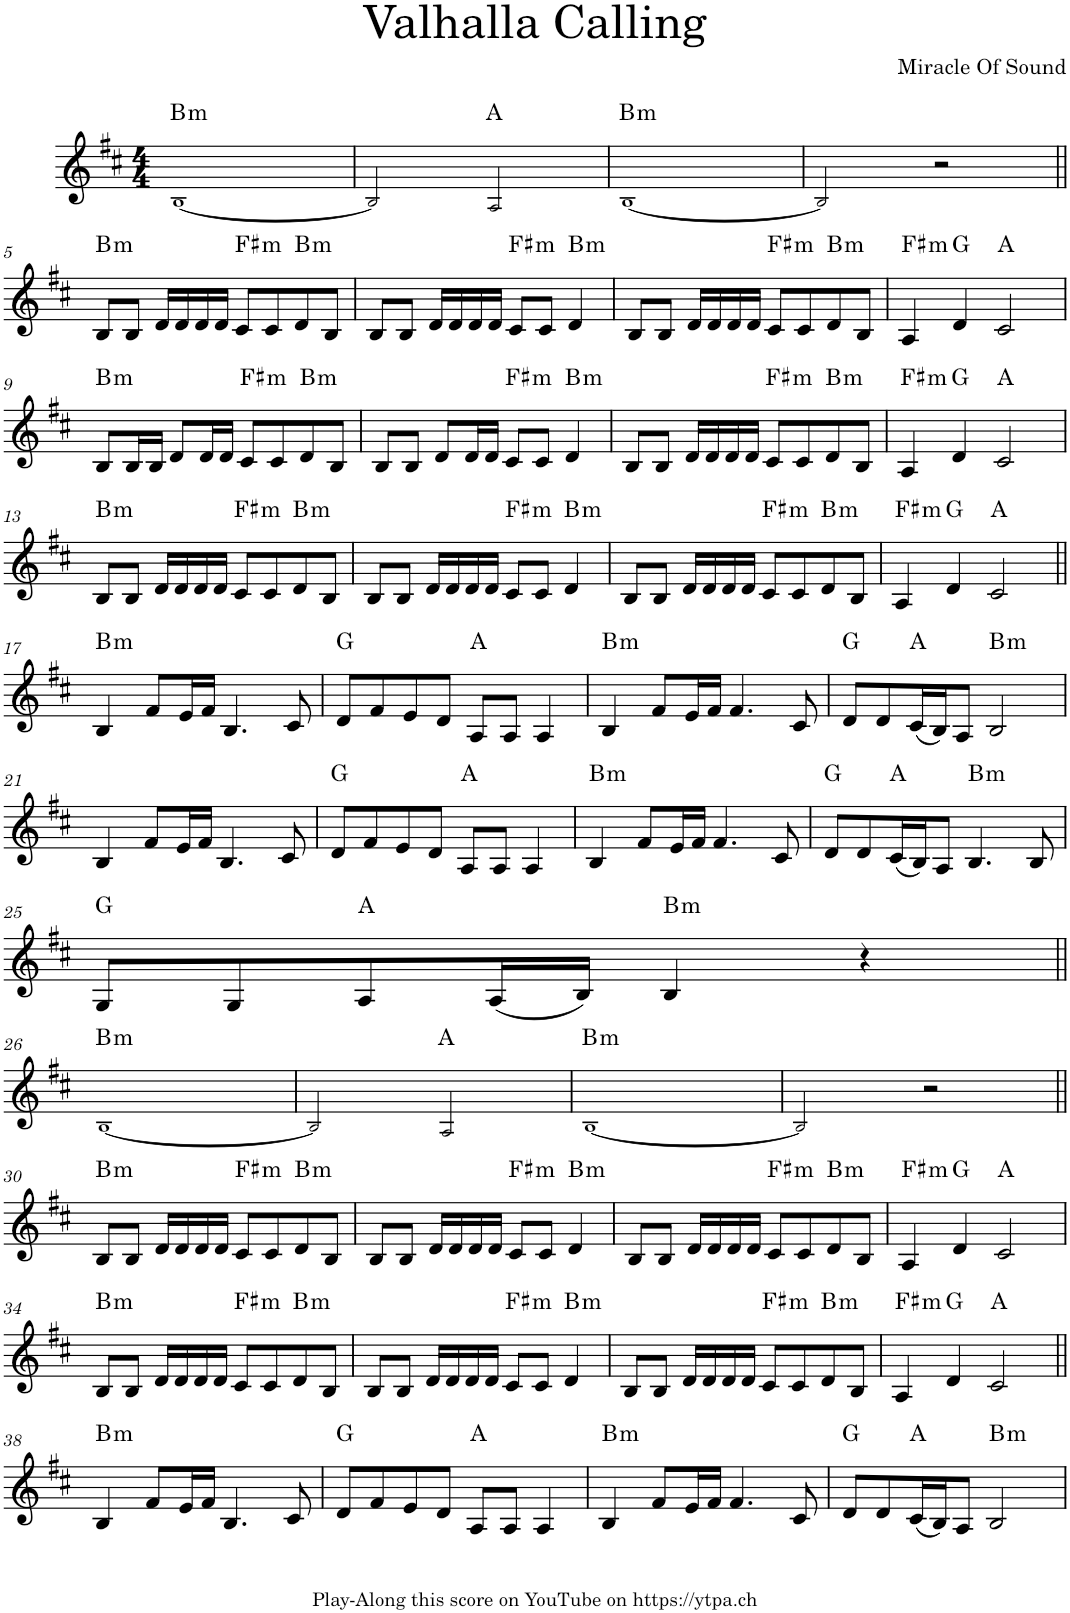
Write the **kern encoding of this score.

**kern	**harte
*part1	*part1
*staff1	*
*I"Piano	*
*I'Pno.	*
*clefG2	*
*k[f#c#]	*
*M4/4	*
=1	=1
!	!LO:H:kt=m
[1B!	B:min
=2	=2
2B!/]	.
2A!/	A:maj
=3	=3
!	!LO:H:kt=m
[1B!	B:min
=4	=4
2B!/]	.
2r	.
!!LO:LB:g=z
=5||	=5||
!	!LO:H:kt=m
8B/L	B:min
8B/J	.
16d/LL	.
16d/	.
16d/	.
16d/JJ	.
!	!LO:H:kt=m
8c#/L	F#:min
8c#/	.
!	!LO:H:kt=m
8d/	B:min
8B/J	.
=6	=6
8B/L	.
8B/J	.
16d/LL	.
16d/	.
16d/	.
16d/JJ	.
!	!LO:H:kt=m
8c#/L	F#:min
8c#/J	.
!	!LO:H:kt=m
4d/	B:min
=7	=7
8B/L	.
8B/J	.
16d/LL	.
16d/	.
16d/	.
16d/JJ	.
!	!LO:H:kt=m
8c#/L	F#:min
8c#/	.
!	!LO:H:kt=m
8d/	B:min
8B/J	.
=8	=8
!	!LO:H:kt=m
4A/	F#:min
4d/	G:maj
2c#/	A:maj
!!LO:LB:g=z
=9	=9
!	!LO:H:kt=m
8B/L	B:min
16B/L	.
16B/JJ	.
8d/L	.
16d/L	.
16d/JJ	.
!	!LO:H:kt=m
8c#/L	F#:min
8c#/	.
!	!LO:H:kt=m
8d/	B:min
8B/J	.
=10	=10
8B/L	.
8B/J	.
8d/L	.
16d/L	.
16d/JJ	.
!	!LO:H:kt=m
8c#/L	F#:min
8c#/J	.
!	!LO:H:kt=m
4d/	B:min
=11	=11
8B/L	.
8B/J	.
16d/LL	.
16d/	.
16d/	.
16d/JJ	.
!	!LO:H:kt=m
8c#/L	F#:min
8c#/	.
!	!LO:H:kt=m
8d/	B:min
8B/J	.
=12	=12
!	!LO:H:kt=m
4A/	F#:min
4d/	G:maj
2c#/	A:maj
!!LO:LB:g=z
=13	=13
!	!LO:H:kt=m
8B/L	B:min
8B/J	.
16d/LL	.
16d/	.
16d/	.
16d/JJ	.
!	!LO:H:kt=m
8c#/L	F#:min
8c#/	.
!	!LO:H:kt=m
8d/	B:min
8B/J	.
=14	=14
8B/L	.
8B/J	.
16d/LL	.
16d/	.
16d/	.
16d/JJ	.
!	!LO:H:kt=m
8c#/L	F#:min
8c#/J	.
!	!LO:H:kt=m
4d/	B:min
=15	=15
8B/L	.
8B/J	.
16d/LL	.
16d/	.
16d/	.
16d/JJ	.
!	!LO:H:kt=m
8c#/L	F#:min
8c#/	.
!	!LO:H:kt=m
8d/	B:min
8B/J	.
=16	=16
!	!LO:H:kt=m
4A/	F#:min
4d/	G:maj
2c#/	A:maj
!!LO:LB:g=z
=17||	=17||
!	!LO:H:kt=m
4B/	B:min
8f#/L	.
16e/L	.
16f#/JJ	.
4.B/	.
8c#/	.
=18	=18
8d/L	G:maj
8f#/	.
8e/	.
8d/J	.
8A/L	A:maj
8A/J	.
4A/	.
=19	=19
!	!LO:H:kt=m
4B/	B:min
8f#/L	.
16e/L	.
16f#/JJ	.
4.f#/	.
8c#/	.
=20	=20
8d/L	G:maj
8d/	.
(16c#/L	A:maj
16B/J)	.
8A/J	.
!	!LO:H:kt=m
2B/	B:min
!!LO:LB:g=z
=21	=21
4B/	.
8f#/L	.
16e/L	.
16f#/JJ	.
4.B/	.
8c#/	.
=22	=22
8d/L	G:maj
8f#/	.
8e/	.
8d/J	.
8A/L	A:maj
8A/J	.
4A/	.
=23	=23
!	!LO:H:kt=m
4B/	B:min
8f#/L	.
16e/L	.
16f#/JJ	.
4.f#/	.
8c#/	.
=24	=24
8d/L	G:maj
8d/	.
(16c#/L	A:maj
16B/J)	.
8A/J	.
!	!LO:H:kt=m
4.B/	B:min
8B/	.
!!LO:LB:g=z
=25	=25
8G/L	G:maj
8G/	.
8A/	A:maj
(16A/L	.
16B/JJ)	.
!	!LO:H:kt=m
4B/	B:min
4r	.
!!LO:LB:g=z
=26||	=26||
!	!LO:H:kt=m
[1B!	B:min
=27	=27
2B!/]	.
2A!/	A:maj
=28	=28
!	!LO:H:kt=m
[1B!	B:min
=29	=29
2B!/]	.
2r	.
!!LO:LB:g=z
=30||	=30||
!	!LO:H:kt=m
8B/L	B:min
8B/J	.
16d/LL	.
16d/	.
16d/	.
16d/JJ	.
!	!LO:H:kt=m
8c#/L	F#:min
8c#/	.
!	!LO:H:kt=m
8d/	B:min
8B/J	.
=31	=31
8B/L	.
8B/J	.
16d/LL	.
16d/	.
16d/	.
16d/JJ	.
!	!LO:H:kt=m
8c#/L	F#:min
8c#/J	.
!	!LO:H:kt=m
4d/	B:min
=32	=32
8B/L	.
8B/J	.
16d/LL	.
16d/	.
16d/	.
16d/JJ	.
!	!LO:H:kt=m
8c#/L	F#:min
8c#/	.
!	!LO:H:kt=m
8d/	B:min
8B/J	.
=33	=33
!	!LO:H:kt=m
4A/	F#:min
4d/	G:maj
2c#/	A:maj
!!LO:LB:g=z
=34	=34
!	!LO:H:kt=m
8B/L	B:min
8B/J	.
16d/LL	.
16d/	.
16d/	.
16d/JJ	.
!	!LO:H:kt=m
8c#/L	F#:min
8c#/	.
!	!LO:H:kt=m
8d/	B:min
8B/J	.
=35	=35
8B/L	.
8B/J	.
16d/LL	.
16d/	.
16d/	.
16d/JJ	.
!	!LO:H:kt=m
8c#/L	F#:min
8c#/J	.
!	!LO:H:kt=m
4d/	B:min
=36	=36
8B/L	.
8B/J	.
16d/LL	.
16d/	.
16d/	.
16d/JJ	.
!	!LO:H:kt=m
8c#/L	F#:min
8c#/	.
!	!LO:H:kt=m
8d/	B:min
8B/J	.
=37	=37
!	!LO:H:kt=m
4A/	F#:min
4d/	G:maj
2c#/	A:maj
!!LO:LB:g=z
=38||	=38||
!	!LO:H:kt=m
4B/	B:min
8f#/L	.
16e/L	.
16f#/JJ	.
4.B/	.
8c#/	.
=39	=39
8d/L	G:maj
8f#/	.
8e/	.
8d/J	.
8A/L	A:maj
8A/J	.
4A/	.
=40	=40
!	!LO:H:kt=m
4B/	B:min
8f#/L	.
16e/L	.
16f#/JJ	.
4.f#/	.
8c#/	.
=41	=41
8d/L	G:maj
8d/	.
(16c#/L	A:maj
16B/J)	.
8A/J	.
!	!LO:H:kt=m
2B/	B:min
=	=
*-	*-
